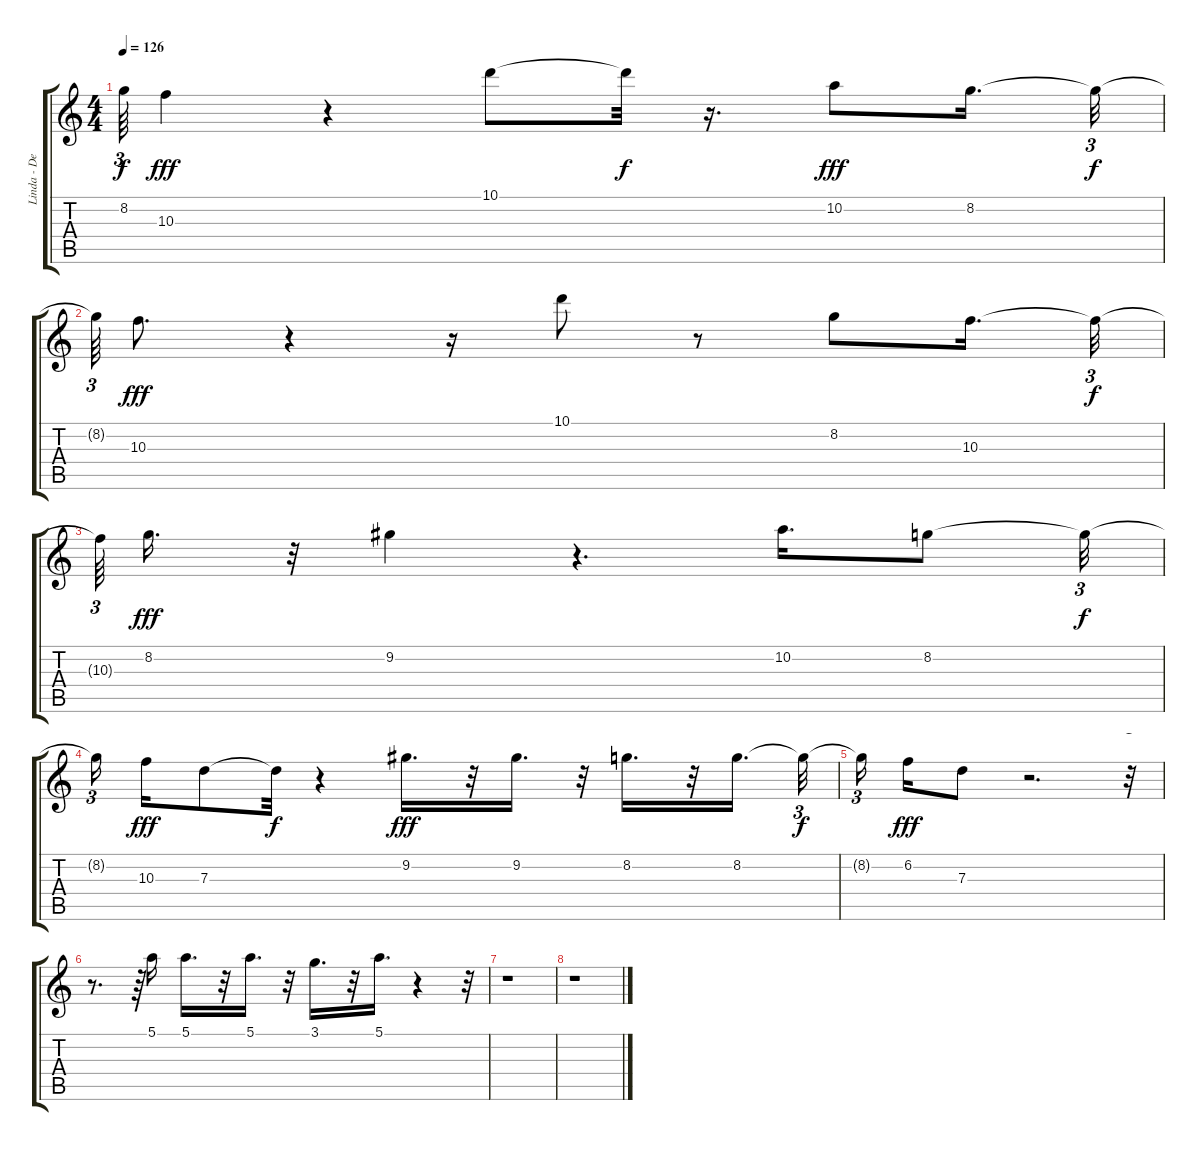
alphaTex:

\track ("Linda - Denny - Paul Vocals" "Linda - De") {instrument electricguitarjazz}
\staff {score tabs}
\tuning (E4 B3 G3 D3 A2 E2) {hide}
\ts (4 4)
\tempo 126
\clef g2
\ks c
8.2{t}.64{tu (3 2) dy f} 10.3.4{dy fff} r.4 10.1.8 10.1{t}.32{dy f} r.16{d} 10.2.8{dy fff} 8.2.16{d} 8.2{t}.32{tu (3 2) dy f} |
8.2{t}.64{tu (3 2)} 10.3.8{d dy fff} r.4 r.16 10.1.8 r.8 8.2.8 10.3.16{d} 10.3{t}.32{tu (3 2) dy f} |
10.3{t}.64{tu (3 2)} 8.2.16{d dy fff} r.32 9.2.4 r.4{d} 10.2.16{d} 8.2.8 8.2{t}.32{tu (3 2) dy f} |
8.2{t}.16{tu (3 2) beam splitsecondary} 10.3.16{dy fff} 7.3.8 7.3{t}.32{dy f} r.4 9.2.16{d dy fff} r.32 9.2.16{d} r.32 8.2.16{d} r.32 8.2.16{d} 8.2{t}.32{tu (3 2) dy f} |
8.2{t}.16{tu (3 2) beam splitsecondary} 6.2.16{dy fff} 7.3.8 r.2{d} r.32{tu (3 2)} |
r.8{d} r.64{tu (3 2)} 5.1.16 5.1.16{d} r.32 5.1.16{d} r.32 3.1.16{d} r.32 5.1.16{d} r.4 r.32{tu (3 2)} |
r.1 |
r.1
